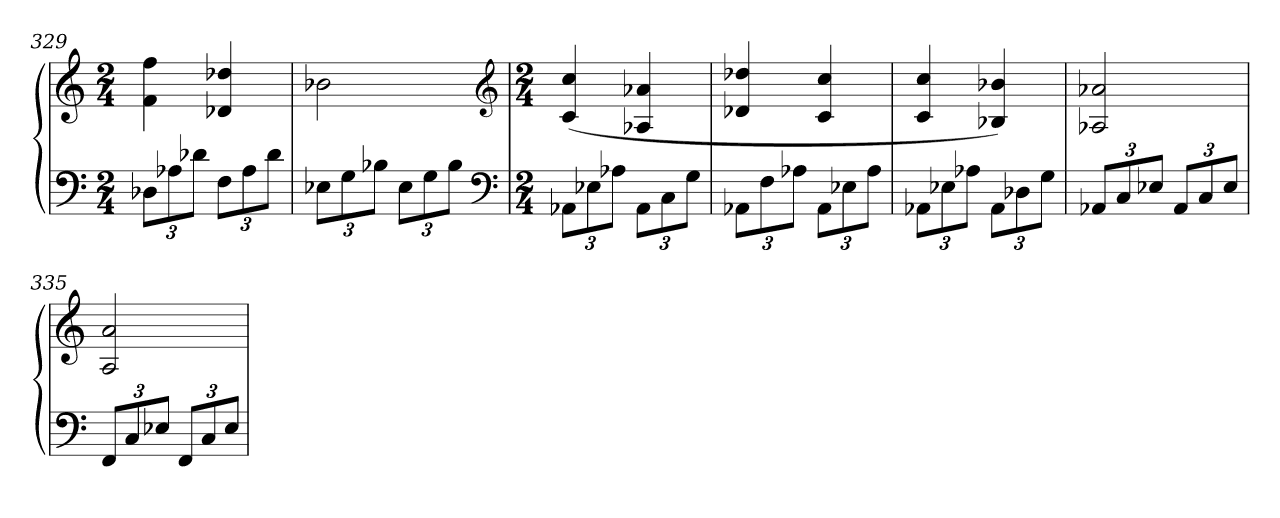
**kern	**kern
*part1	*part1
*staff2	*staff1
*clefF4	*clefG2
*k[]	*k[]
*C:	*C:
*M2/4	*M2/4
=329	=329
12D-XL	4f 4ff
12A-X	.
12d-XJ	.
12FL	4d-X 4dd-X
12A-	.
12d-J	.
=330	=330
12E-XL	2b-X
12G	.
12B-XJ	.
12E-L	.
12G	.
12B-J	.
*clefF4	*clefG2
*k[]	*k[]
*C:	*C:
=331	=331
*M2/4	*M2/4
12AA-XL	(4c 4cc
12E-X	.
12A-XJ	.
12AA-L	4A-X 4a-X
12C	.
12GJ	.
=332	=332
12AA-XL	4d-X 4dd-X
12F	.
12A-XJ	.
12AA-L	4c 4cc
12E-X	.
12A-J	.
=333	=333
12AA-XL	4c 4cc
12E-X	.
12A-XJ	.
12AA-L	4B-X 4b-X)
12D-X	.
12GJ	.
=334	=334
12AA-XL	2A-X 2a-X
12C	.
12E-XJ	.
12AA-L	.
12C	.
12E-J	.
=335	=335
12FFL	2A 2a
12C	.
12E-XJ	.
12FFL	.
12C	.
12E-J	.
=	=
*-	*-
